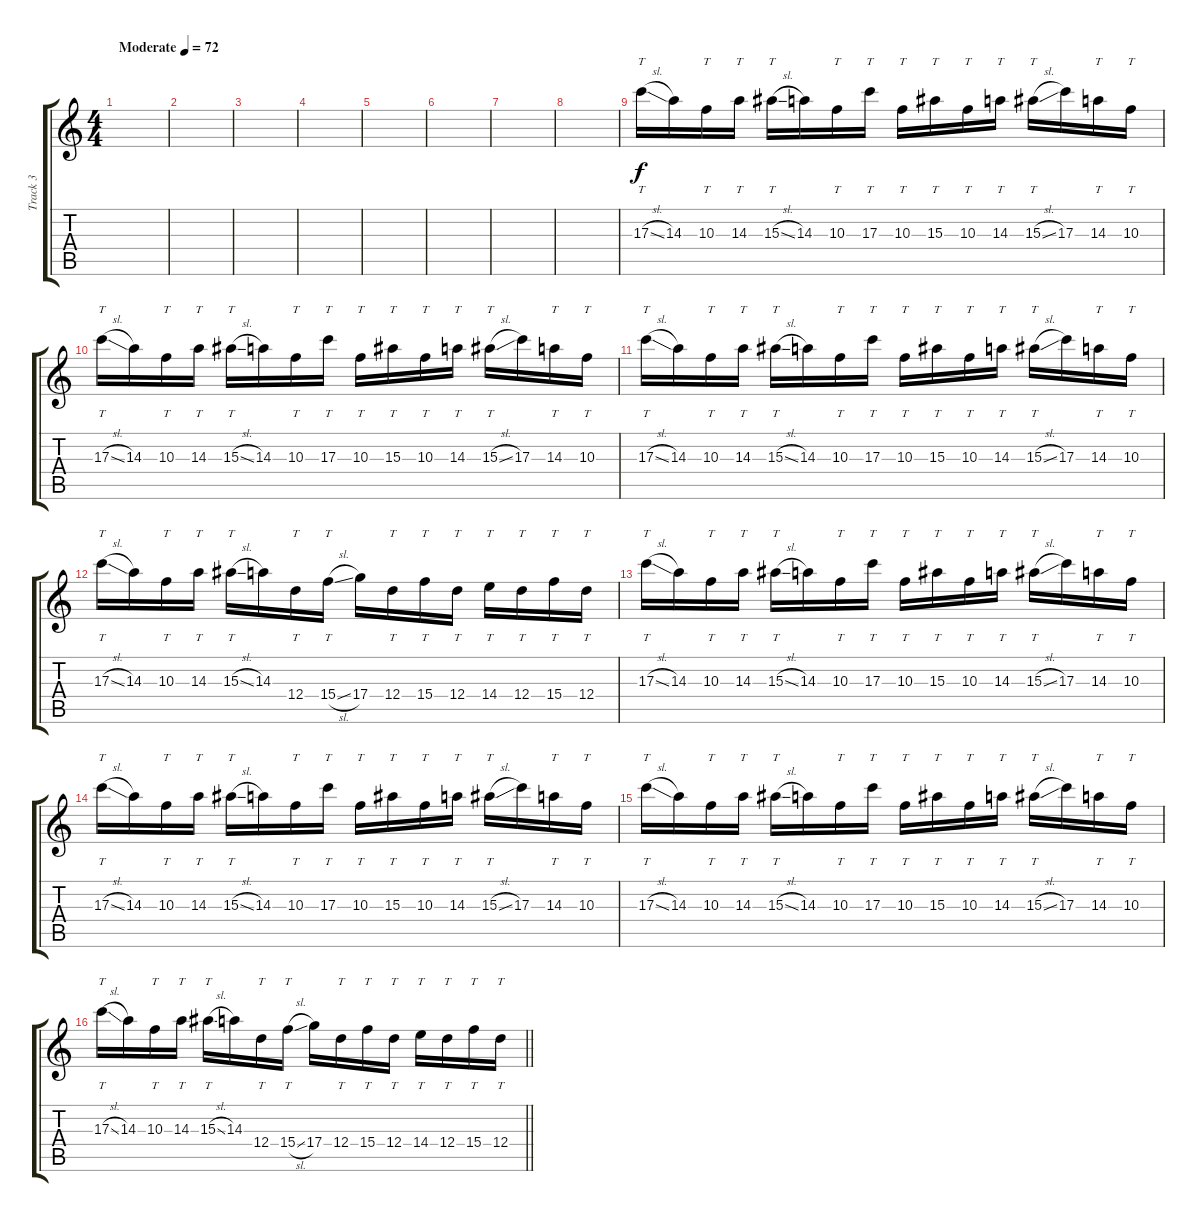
\track ("Track 3" "Track 3") {instrument electricguitarmuted}
\staff {score tabs}
\tuning (E4 B3 G3 D3 A2 E2) {hide}
\ts (4 4)
\tempo (72 "Moderate")
\clef g2
\ks c
|
|
|
|
|
|
|
|
17.3{sl}.16{tt} 14.3.16 10.3.16{tt} 14.3.16{tt} 15.3{sl}.16{tt} 14.3.16 10.3.16{tt} 17.3.16{tt} 10.3.16{tt} 15.3.16{tt} 10.3.16{tt} 14.3.16{tt} 15.3{sl}.16{tt} 17.3.16 14.3.16{tt} 10.3.16{tt} |
17.3{sl}.16{tt} 14.3.16 10.3.16{tt} 14.3.16{tt} 15.3{sl}.16{tt} 14.3.16 10.3.16{tt} 17.3.16{tt} 10.3.16{tt} 15.3.16{tt} 10.3.16{tt} 14.3.16{tt} 15.3{sl}.16{tt} 17.3.16 14.3.16{tt} 10.3.16{tt} |
17.3{sl}.16{tt} 14.3.16 10.3.16{tt} 14.3.16{tt} 15.3{sl}.16{tt} 14.3.16 10.3.16{tt} 17.3.16{tt} 10.3.16{tt} 15.3.16{tt} 10.3.16{tt} 14.3.16{tt} 15.3{sl}.16{tt} 17.3.16 14.3.16{tt} 10.3.16{tt} |
17.3{sl}.16{tt} 14.3.16 10.3.16{tt} 14.3.16{tt} 15.3{sl}.16{tt} 14.3.16 12.4.16{tt} 15.4{sl}.16{tt} 17.4.16 12.4.16{tt} 15.4.16{tt} 12.4.16{tt} 14.4.16{tt} 12.4.16{tt} 15.4.16{tt} 12.4.16{tt} |
17.3{sl}.16{tt} 14.3.16 10.3.16{tt} 14.3.16{tt} 15.3{sl}.16{tt} 14.3.16 10.3.16{tt} 17.3.16{tt} 10.3.16{tt} 15.3.16{tt} 10.3.16{tt} 14.3.16{tt} 15.3{sl}.16{tt} 17.3.16 14.3.16{tt} 10.3.16{tt} |
17.3{sl}.16{tt} 14.3.16 10.3.16{tt} 14.3.16{tt} 15.3{sl}.16{tt} 14.3.16 10.3.16{tt} 17.3.16{tt} 10.3.16{tt} 15.3.16{tt} 10.3.16{tt} 14.3.16{tt} 15.3{sl}.16{tt} 17.3.16 14.3.16{tt} 10.3.16{tt} |
17.3{sl}.16{tt} 14.3.16 10.3.16{tt} 14.3.16{tt} 15.3{sl}.16{tt} 14.3.16 10.3.16{tt} 17.3.16{tt} 10.3.16{tt} 15.3.16{tt} 10.3.16{tt} 14.3.16{tt} 15.3{sl}.16{tt} 17.3.16 14.3.16{tt} 10.3.16{tt} |
\barLineRight lightlight
17.3{sl}.16{tt} 14.3.16 10.3.16{tt} 14.3.16{tt} 15.3{sl}.16{tt} 14.3.16 12.4.16{tt} 15.4{sl}.16{tt} 17.4.16 12.4.16{tt} 15.4.16{tt} 12.4.16{tt} 14.4.16{tt} 12.4.16{tt} 15.4.16{tt} 12.4.16{tt}
